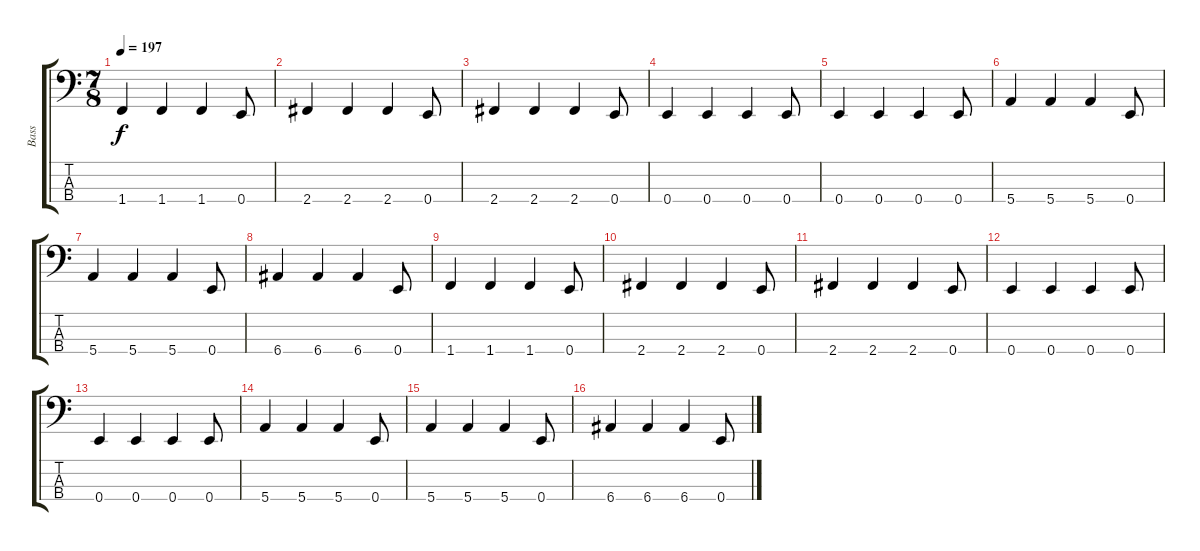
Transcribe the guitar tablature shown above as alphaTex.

\track ("Bass" "Bass") {instrument electricbassfinger}
\staff {score tabs}
\tuning (G2 D2 A1 E1) {hide}
\ts (7 8)
\tempo 197
\clef f4
\ks c
1.4.4{dy f} 1.4.4 1.4.4 0.4.8 |
2.4.4 2.4.4 2.4.4 0.4.8 |
2.4.4 2.4.4 2.4.4 0.4.8 |
0.4.4 0.4.4 0.4.4 0.4.8 |
0.4.4 0.4.4 0.4.4 0.4.8 |
5.4.4 5.4.4 5.4.4 0.4.8 |
5.4.4 5.4.4 5.4.4 0.4.8 |
6.4.4 6.4.4 6.4.4 0.4.8 |
1.4.4 1.4.4 1.4.4 0.4.8 |
2.4.4 2.4.4 2.4.4 0.4.8 |
2.4.4 2.4.4 2.4.4 0.4.8 |
0.4.4 0.4.4 0.4.4 0.4.8 |
0.4.4 0.4.4 0.4.4 0.4.8 |
5.4.4 5.4.4 5.4.4 0.4.8 |
5.4.4 5.4.4 5.4.4 0.4.8 |
6.4.4 6.4.4 6.4.4 0.4.8
